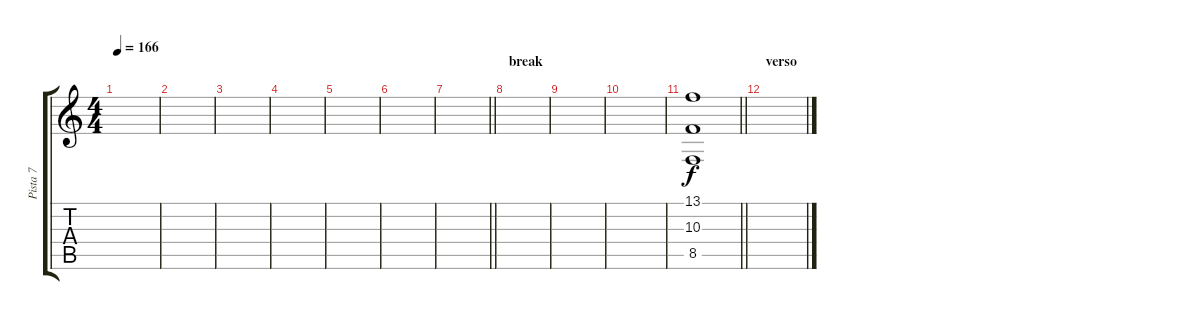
\track ("Pista 7" "Pista 7") {instrument trumpet}
\staff {score tabs}
\tuning (E4 B3 G3 D3 A2 E2) {hide}
\ts (4 4)
\tempo 166
\clef g2
\ks c
|
|
|
|
|
|
\barLineRight lightlight
|
\section ("" "break")
|
|
|
\barLineRight lightlight
(13.1 10.3 8.5).1 |
\section ("" "verso")
